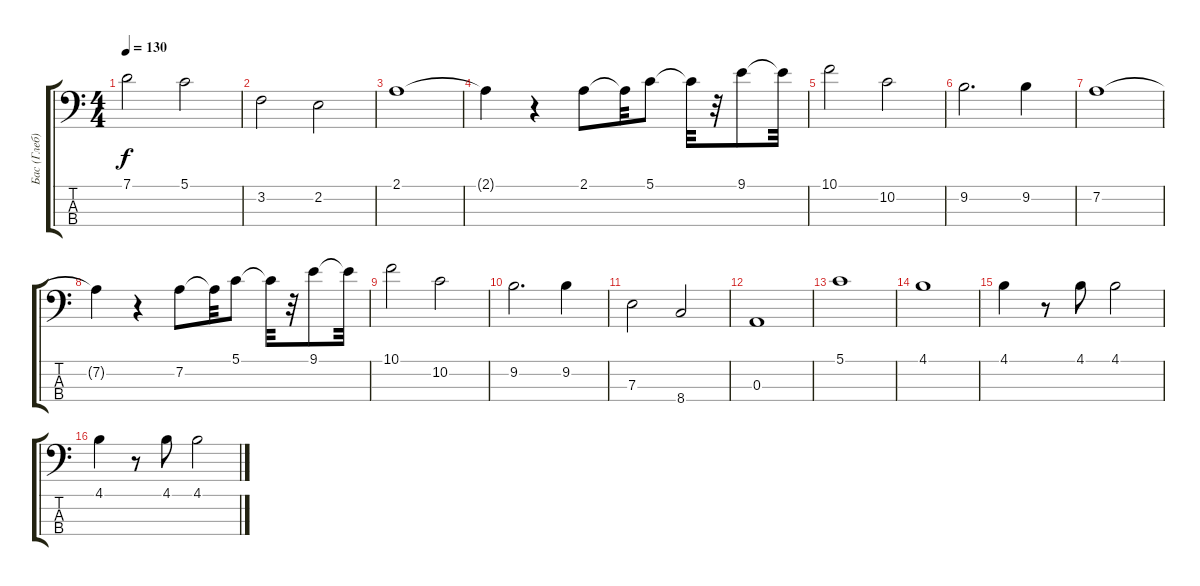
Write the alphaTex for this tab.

\track ("Бас (Глеб)" "Бас (Глеб)") {instrument electricbasspick}
\staff {score tabs}
\tuning (G2 D2 A1 E1) {hide}
\ts (4 4)
\tempo 130
\clef f4
\ks c
7.1.2{dy f} 5.1.2 |
3.2.2 2.2.2 |
2.1.1 |
2.1{t}.4 r.4 2.1.8 2.1{t}.32 5.1.8 5.1{t}.32 r.32 9.1.8 9.1{t}.32 |
10.1.2 10.2.2 |
9.2.2{d} 9.2.4 |
7.2.1 |
7.2{t}.4 r.4 7.2.8 7.2{t}.32 5.1.8 5.1{t}.32 r.32 9.1.8 9.1{t}.32 |
10.1.2 10.2.2 |
9.2.2{d} 9.2.4 |
7.3.2 8.4.2 |
0.3.1 |
5.1.1 |
4.1.1 |
4.1.4 r.8 4.1.8 4.1.2 |
4.1.4 r.8 4.1.8 4.1.2
